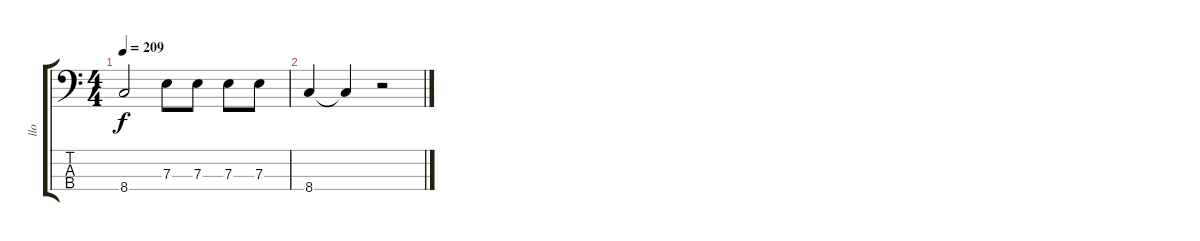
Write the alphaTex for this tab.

\track ("llo" "llo") {solo instrument electricbasspick}
\staff {score tabs}
\tuning (G2 D2 A1 E1) {hide}
\ts (4 4)
\tempo 209
\clef f4
\ks c
8.4{t}.2{dy f} 7.3.8 7.3.8 7.3.8 7.3.8 |
8.4.4 8.4{t}.4 r.2
